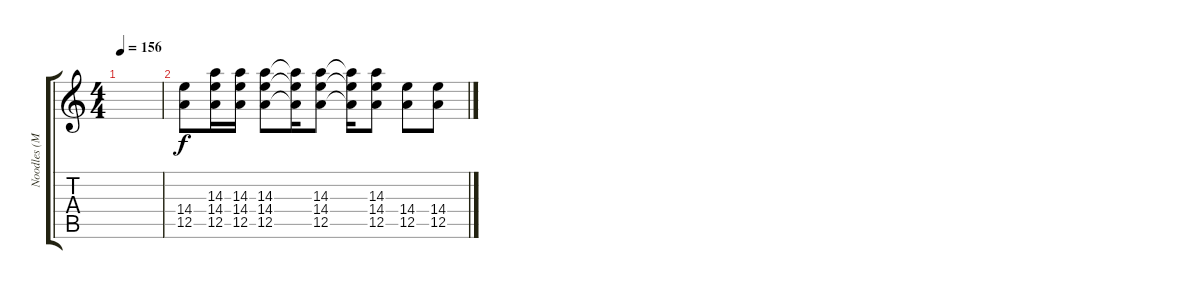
\track ("Noodles (Muted Guitar)" "Noodles (M") {instrument electricguitarmuted}
\staff {score tabs}
\tuning (E4 B3 G3 D3 A2 E2) {hide}
\ts (4 4)
\tempo 156
\clef g2
\ks c
|
(14.4 12.5).8{volume 10} (14.3 14.4 12.5).16 (14.3 14.4 12.5).16 (14.3 14.4 12.5).8 (14.3{t} 14.4{t} 12.5{t}).16 (14.3 14.4 12.5).8 (14.3{t} 14.4{t} 12.5{t}).16 (14.3 14.4 12.5).8 (14.4 12.5).8 (14.4 12.5).8
